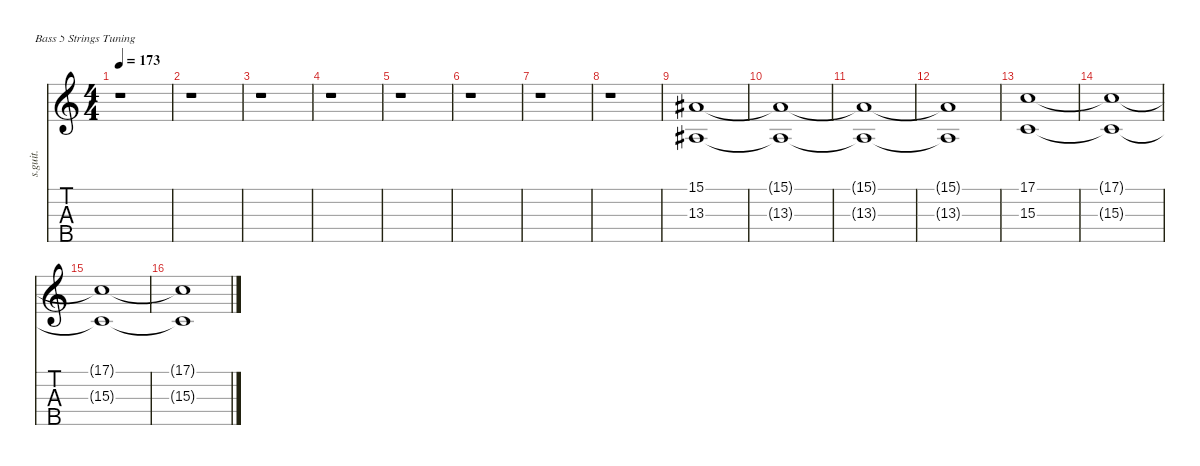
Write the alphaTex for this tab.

\defaultSystemsLayout 4
\hideDynamics
\bracketExtendMode nobrackets
\track ("Synthetizer #3 (Left Hand)" "s.guit.") {instrument lead1square}
\staff {score tabs}
\tuning (G2 D2 A1 E1 B0)
\displaytranspose 12
\ts (4 4)
\tempo 173
\clef g2
\ks c
r.1{dy p} |
r.1 |
r.1 |
r.1 |
r.1 |
r.1 |
r.1 |
r.1 |
(15.1{acc #} 13.3{acc #}).1{lyrics (0 "") lyrics (1 "") lyrics (2 "") lyrics (3 "") lyrics (4 "")} |
(15.1{t acc #} 13.3{t acc #}).1{lyrics (0 "") lyrics (1 "") lyrics (2 "") lyrics (3 "") lyrics (4 "")} |
(15.1{t acc #} 13.3{t acc #}).1{lyrics (0 "") lyrics (1 "") lyrics (2 "") lyrics (3 "") lyrics (4 "")} |
(15.1{t acc #} 13.3{t acc #}).1{lyrics (0 "") lyrics (1 "") lyrics (2 "") lyrics (3 "") lyrics (4 "")} |
(17.1 15.3).1{lyrics (0 "") lyrics (1 "") lyrics (2 "") lyrics (3 "") lyrics (4 "")} |
(15.3{t} 17.1{t}).1{lyrics (0 "") lyrics (1 "") lyrics (2 "") lyrics (3 "") lyrics (4 "")} |
(15.3{t} 17.1{t}).1{lyrics (0 "") lyrics (1 "") lyrics (2 "") lyrics (3 "") lyrics (4 "")} |
(15.3{t} 17.1{t}).1{lyrics (0 "") lyrics (1 "") lyrics (2 "") lyrics (3 "") lyrics (4 "")}
